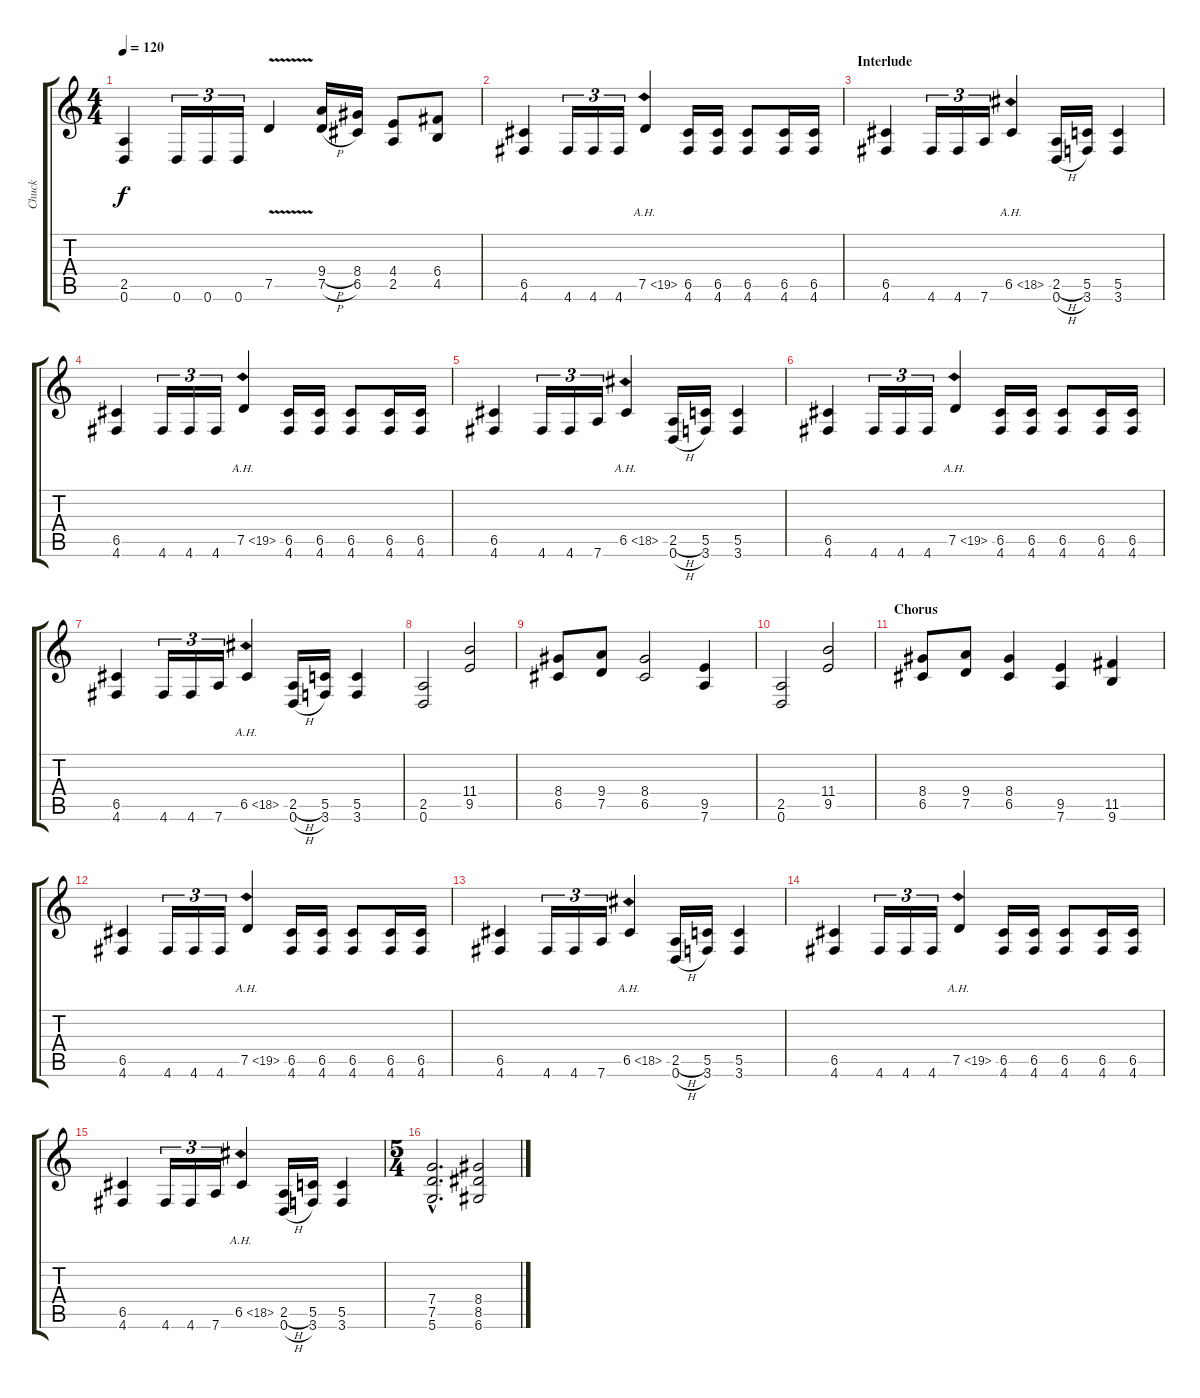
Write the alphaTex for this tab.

\track ("Chuck" "Chuck") {instrument distortionguitar}
\staff {score tabs}
\tuning (D4 A3 F3 C3 G2 D2) {hide}
\ts (4 4)
\tempo 120
\clef g2
\ks c
(2.5 0.6).4{dy f} 0.6.16{tu (3 2)} 0.6.16{tu (3 2)} 0.6.16{tu (3 2)} 7.5{v}.4 (9.4{h} 7.5{h}).16 (8.4 6.5).16 (4.4 2.5).8 (6.4 4.5).8 |
(6.5 4.6).4 4.6.16{tu (3 2)} 4.6.16{tu (3 2)} 4.6.16{tu (3 2)} 7.5{ah 12}.4 (6.5 4.6).16 (6.5 4.6).16 (6.5 4.6).8 (6.5 4.6).16 (6.5 4.6).16 |
\section ("" "Interlude")
(6.5 4.6).4 4.6.16{tu (3 2)} 4.6.16{tu (3 2)} 7.6.16{tu (3 2)} 6.5{ah 12}.4 (2.5{h} 0.6{h}).16 (5.5 3.6).16 (5.5 3.6).4 |
(6.5 4.6).4 4.6.16{tu (3 2)} 4.6.16{tu (3 2)} 4.6.16{tu (3 2)} 7.5{ah 12}.4 (6.5 4.6).16 (6.5 4.6).16 (6.5 4.6).8 (6.5 4.6).16 (6.5 4.6).16 |
(6.5 4.6).4 4.6.16{tu (3 2)} 4.6.16{tu (3 2)} 7.6.16{tu (3 2)} 6.5{ah 12}.4 (2.5{h} 0.6{h}).16 (5.5 3.6).16 (5.5 3.6).4 |
(6.5 4.6).4 4.6.16{tu (3 2)} 4.6.16{tu (3 2)} 4.6.16{tu (3 2)} 7.5{ah 12}.4 (6.5 4.6).16 (6.5 4.6).16 (6.5 4.6).8 (6.5 4.6).16 (6.5 4.6).16 |
(6.5 4.6).4 4.6.16{tu (3 2)} 4.6.16{tu (3 2)} 7.6.16{tu (3 2)} 6.5{ah 12}.4 (2.5{h} 0.6{h}).16 (5.5 3.6).16 (5.5 3.6).4 |
(2.5 0.6).2 (11.4 9.5).2 |
(8.4 6.5).8 (9.4 7.5).8 (8.4 6.5).2 (9.5 7.6).4 |
(2.5 0.6).2 (11.4 9.5).2 |
\section ("" "Chorus")
(8.4 6.5).8 (9.4 7.5).8 (8.4 6.5).4 (9.5 7.6).4 (11.5 9.6).4 |
(6.5 4.6).4 4.6.16{tu (3 2)} 4.6.16{tu (3 2)} 4.6.16{tu (3 2)} 7.5{ah 12}.4 (6.5 4.6).16 (6.5 4.6).16 (6.5 4.6).8 (6.5 4.6).16 (6.5 4.6).16 |
(6.5 4.6).4 4.6.16{tu (3 2)} 4.6.16{tu (3 2)} 7.6.16{tu (3 2)} 6.5{ah 12}.4 (2.5{h} 0.6{h}).16 (5.5 3.6).16 (5.5 3.6).4 |
(6.5 4.6).4 4.6.16{tu (3 2)} 4.6.16{tu (3 2)} 4.6.16{tu (3 2)} 7.5{ah 12}.4 (6.5 4.6).16 (6.5 4.6).16 (6.5 4.6).8 (6.5 4.6).16 (6.5 4.6).16 |
(6.5 4.6).4 4.6.16{tu (3 2)} 4.6.16{tu (3 2)} 7.6.16{tu (3 2)} 6.5{ah 12}.4 (2.5{h} 0.6{h}).16 (5.5 3.6).16 (5.5 3.6).4 |
\ts (5 4)
(7.4{hac} 7.5{hac} 5.6{hac}).2{d} (8.4 8.5 6.6).2
